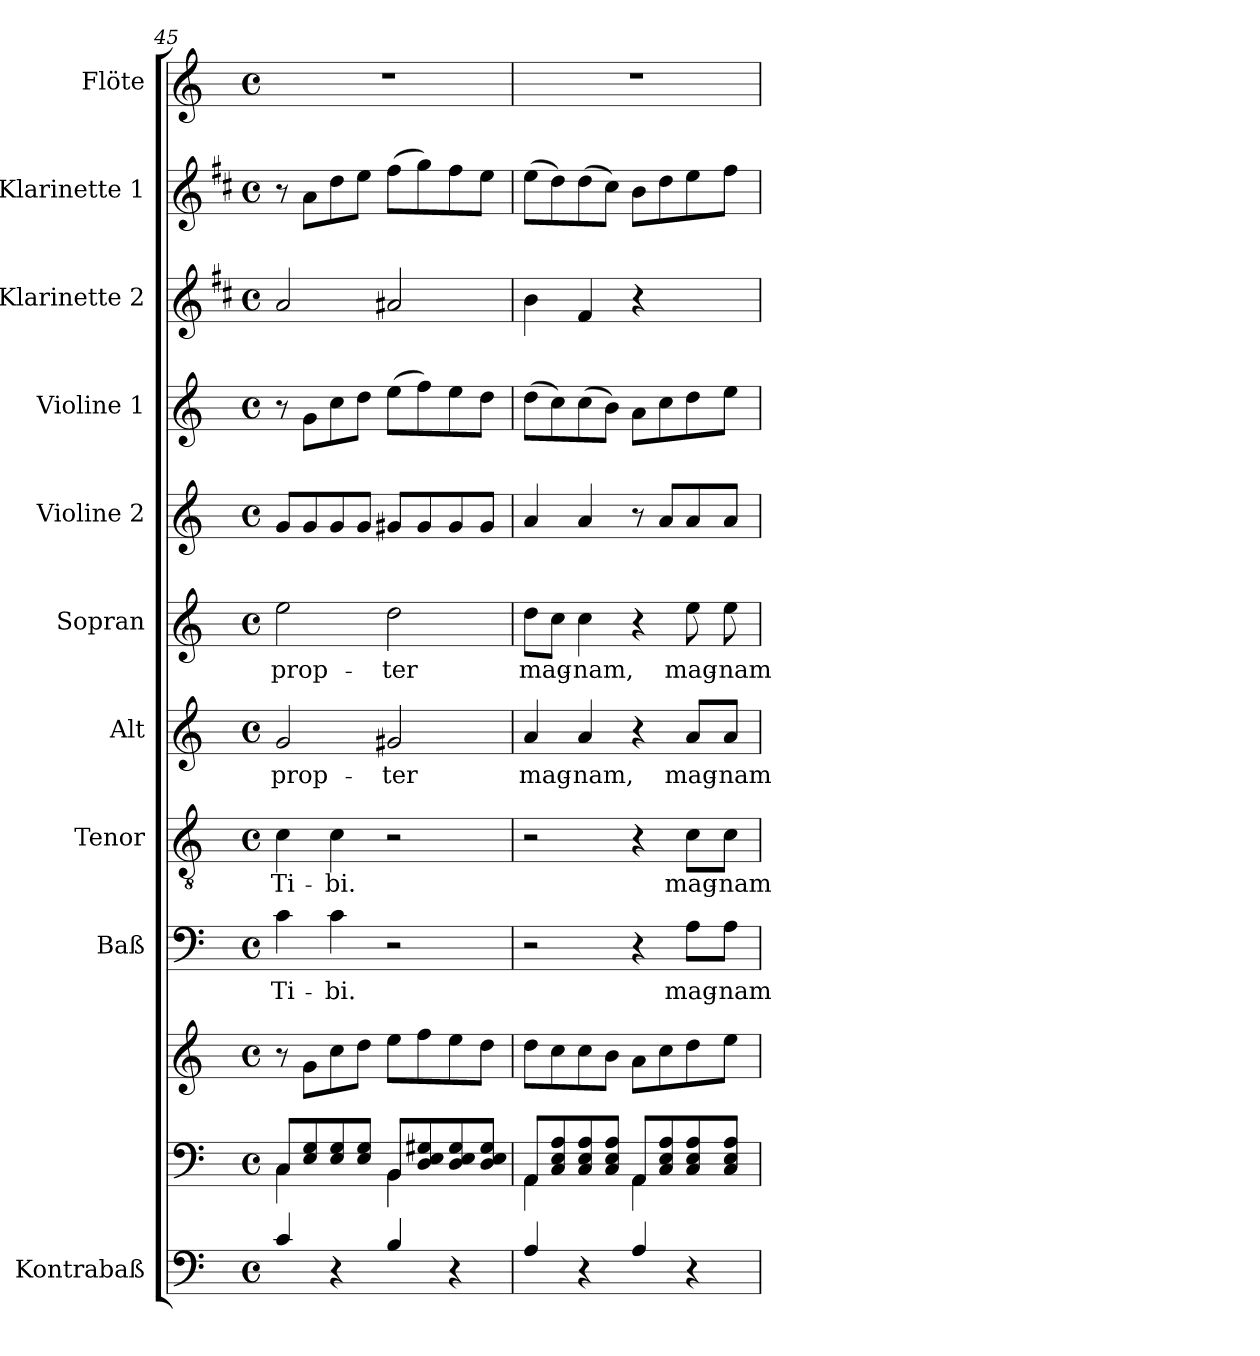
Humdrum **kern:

**kern	**kern	**kern	**kern	**text	**kern	**text	**kern	**text	**kern	**text	**kern	**kern	**kern	**kern	**kern
*part11	*part10	*part10	*part9	*part9	*part8	*part8	*part7	*part7	*part6	*part6	*part5	*part4	*part3	*part2	*part1
*staff12	*staff11	*staff10	*staff9	*staff9	*staff8	*staff8	*staff7	*staff7	*staff6	*staff6	*staff5	*staff4	*staff3	*staff2	*staff1
*I"Kontrabaß	*	*	*I"Baß	*	*I"Tenor	*	*I"Alt	*	*I"Sopran	*	*I"Violine 2	*I"Violine 1	*I"Klarinette 2	*I"Klarinette 1	*I"Flöte
*	*	*	*	*	*	*	*	*	*	*	*I'Vln	*I'Vln	*	*	*I'Fl
*clefF4	*clefF4	*clefG2	*clefF4	*	*clefGv2	*	*clefG2	*	*clefG2	*	*clefG2	*clefG2	*clefG2	*clefG2	*clefG2
*ITrd7c12	*	*	*	*	*	*	*	*	*	*	*	*	*ITrd1c2	*ITrd1c2	*
*k[]	*k[]	*k[]	*k[]	*	*k[]	*	*k[]	*	*k[]	*	*k[]	*k[]	*k[]	*k[]	*k[]
*C:	*C:	*C:	*C:	*	*C:	*	*C:	*	*C:	*	*C:	*C:	*C:	*C:	*C:
*M4/4	*M4/4	*M4/4	*M4/4	*	*M4/4	*	*M4/4	*	*M4/4	*	*M4/4	*M4/4	*M4/4	*M4/4	*M4/4
*met(c)	*met(c)	*met(c)	*met(c)	*	*met(c)	*	*met(c)	*	*met(c)	*	*met(c)	*met(c)	*met(c)	*met(c)	*met(c)
=45	=45	=45	=45	=45	=45	=45	=45	=45	=45	=45	=45	=45	=45	=45	=45
*	*^	*	*	*	*	*	*	*	*	*	*	*	*	*	*
!	!	!	!	!	!LO:LY:b	!	!LO:LY:b	!	!LO:LY:b	!	!LO:LY:b	!	!	!	!	!
4C/	8C/L	4C\	8r	4c\	Ti-	4c\	Ti-	2g/	prop-	2ee\	prop-	8g/L	8r	2g/	8r	1r
.	8E/ 8G/	.	8g\L	.	.	.	.	.	.	.	.	8g/	8g\L	.	8g\L	.
!	!	!	!	!	!LO:LY:b	!	!LO:LY:b	!	!	!	!	!	!	!	!	!
4r	8E/ 8G/	4ryy	8cc\	4c\	-bi.	4c\	-bi.	.	.	.	.	8g/	8cc\	.	8cc\	.
.	8E/ 8G/J	.	8dd\J	.	.	.	.	.	.	.	.	8g/J	8dd\J	.	8dd\J	.
!	!	!	!	!	!	!	!	!	!LO:LY:b	!	!LO:LY:b	!	!	!	!	!
4BB/	8BB/L	4BB\	8ee\L	2r	.	2r	.	2g#X/	-ter	2dd\	-ter	8g#X/L	(>8ee\L	2g#X/	(>8ee\L	.
.	8D/ 8E/ 8G#X/	.	8ff\	.	.	.	.	.	.	.	.	8g#/	8ff\)	.	8ff\)	.
4r	8D/ 8E/ 8G#/	4ryy	8ee\	.	.	.	.	.	.	.	.	8g#/	8ee\	.	8ee\	.
.	8D/ 8E/ 8G#/J	.	8dd\J	.	.	.	.	.	.	.	.	8g#/J	8dd\J	.	8dd\J	.
!!LO:PB:g=z
=46	=46	=46	=46	=46	=46	=46	=46	=46	=46	=46	=46	=46	=46	=46	=46	=46
!	!	!	!	!	!	!	!	!	!LO:LY:b	!	!LO:LY:b	!	!	!	!	!
4AA/	8AA/L	4AA\	8dd\L	2r	.	2r	.	4a/	mag-	8dd\L	mag-	4a/	(>8dd\L	4a\	(>8dd\L	1r
.	8C/ 8E/ 8A/	.	8cc\	.	.	.	.	.	.	8cc\J	.	.	8cc\)	.	8cc\)	.
!	!	!	!	!	!	!	!	!	!LO:LY:b	!	!LO:LY:b	!	!	!	!	!
4r	8C/ 8E/ 8A/	4ryy	8cc\	.	.	.	.	4a/	-nam,	4cc\	-nam,	4a/	(>8cc\	4e/	(>8cc\	.
.	8C/ 8E/ 8A/J	.	8b\J	.	.	.	.	.	.	.	.	.	8b\J)	.	8b\J)	.
4AA/	8AA/L	4AA\	8a\L	4r	.	4r	.	4r	.	4r	.	8r	8a\L	4r	8a\L	.
.	8C/ 8E/ 8A/	.	8cc\	.	.	.	.	.	.	.	.	8a/L	8cc\	.	8cc\	.
!	!	!	!	!	!LO:LY:b	!	!LO:LY:b	!	!LO:LY:b	!	!LO:LY:b	!	!	!	!	!
4r	8C/ 8E/ 8A/	4ryy	8dd\	8A\L	mag-	8c\L	mag-	8a/L	mag-	8ee\	mag-	8a/	8dd\	4ryy	8dd\	.
!	!	!	!	!	!LO:LY:b	!	!LO:LY:b	!	!LO:LY:b	!	!LO:LY:b	!	!	!	!	!
.	8C/ 8E/ 8A/J	.	8ee\J	8A\J	-nam	8c\J	-nam	8a/J	-nam	8ee\	-nam	8a/J	8ee\J	.	8ee\J	.
*	*v	*v	*	*	*	*	*	*	*	*	*	*	*	*	*	*
=	=	=	=	=	=	=	=	=	=	=	=	=	=	=	=
*-	*-	*-	*-	*-	*-	*-	*-	*-	*-	*-	*-	*-	*-	*-	*-
